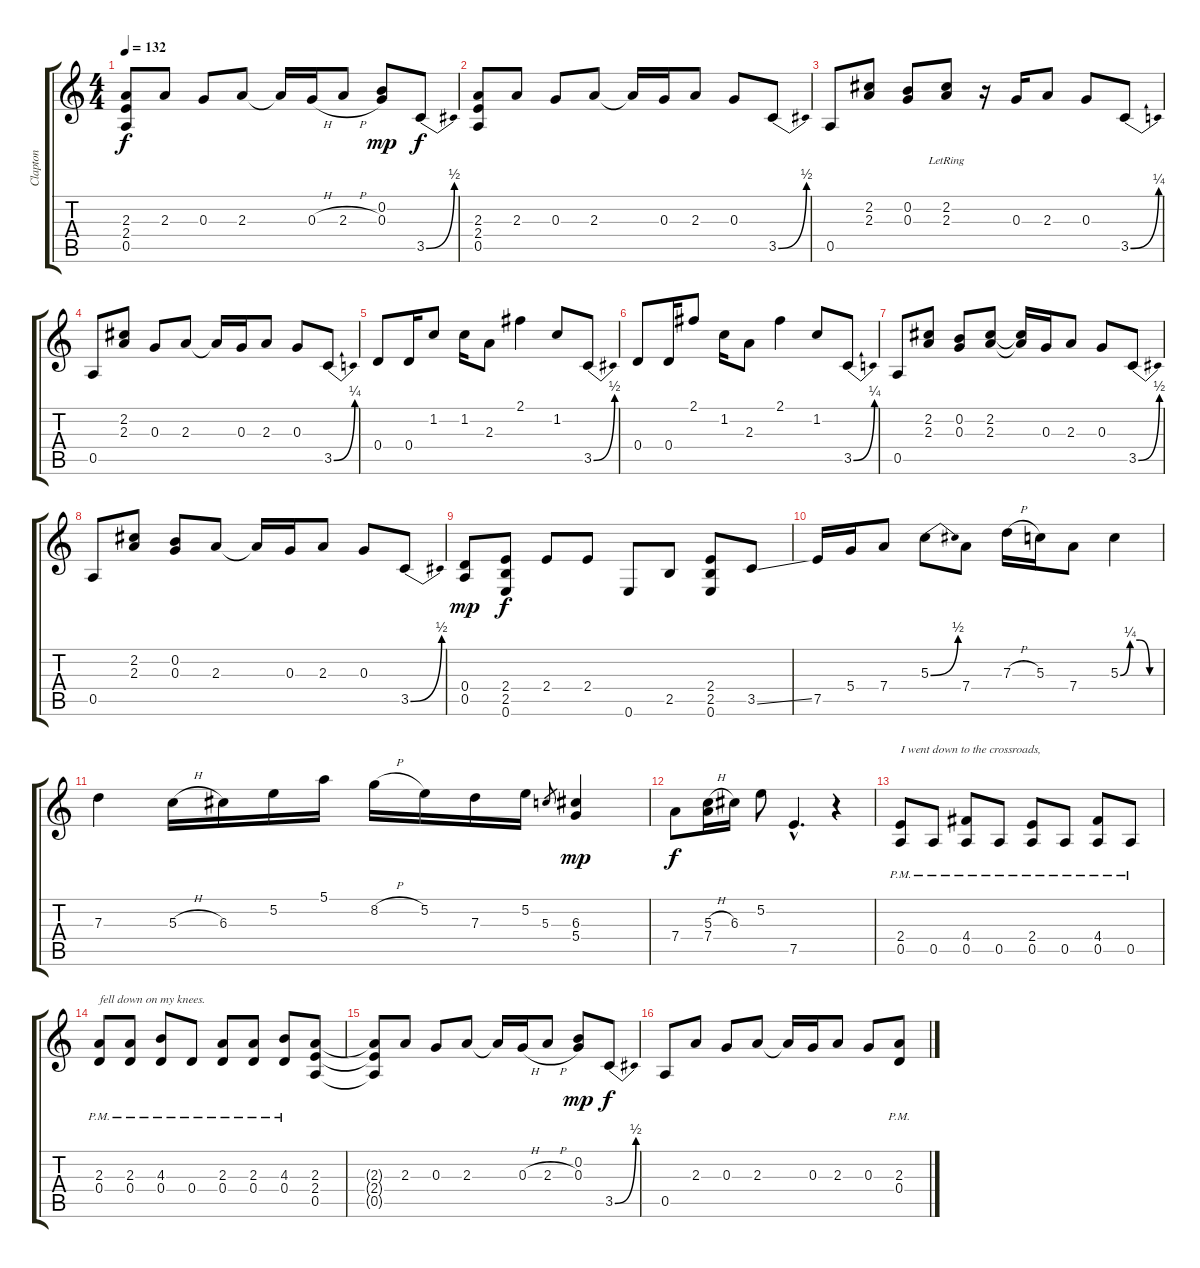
\track ("Clapton" "Clapton") {instrument overdrivenguitar}
\staff {score tabs}
\tuning (E4 B3 G3 D3 A2 E2) {hide}
\ts (4 4)
\tempo 132
\clef g2
\ks c
(2.3 2.4 0.5).8{dy f instrument overdrivenguitar} 2.3.8 0.3.8 2.3.8 2.3{t}.16 0.3{h}.16 2.3{h}.8 (0.2 0.3).8{dy mp} 3.5{be (bend 0 0 60 2)}.8{dy f} |
(2.3 2.4 0.5).8 2.3.8 0.3.8 2.3.8 2.3{t}.16 0.3.16 2.3.8 0.3.8 3.5{be (bend 0 0 60 2)}.8 |
0.5.8 (2.2 2.3).8 (0.2 0.3).8 (2.2 2.3{lr}).8 r.16 0.3.16 2.3.8 0.3.8 3.5{be (bend 0 0 60 1)}.8 |
0.5.8 (2.2 2.3).8 0.3.8 2.3.8 2.3{t}.16 0.3.16 2.3.8 0.3.8 3.5{be (bend 0 0 60 1)}.8 |
0.4.8 0.4.16 1.2.8 1.2.16 2.3.8 2.1.4 1.2.8 3.5{be (bend 0 0 60 2)}.8 |
0.4.8 0.4.16 2.1.8 1.2.16 2.3.8 2.1.4 1.2.8 3.5{be (bend 0 0 60 1)}.8 |
0.5.8 (2.2 2.3).8 (0.2 0.3).8 (2.2 2.3).8 (2.2{t} 2.3{t}).16 0.3.16 2.3.8 0.3.8 3.5{be (bend 0 0 60 2)}.8 |
0.5.8 (2.2 2.3).8 (0.2 0.3).8 2.3.8 2.3{t}.16 0.3.16 2.3.8 0.3.8 3.5{be (bend 0 0 60 2)}.8 |
(0.4 0.5).8{dy mp} (2.4 2.5 0.6).8{dy f} 2.4.8 2.4.8 0.6.8 2.5.8 (2.4 2.5 0.6).8 3.5{ss}.8 |
7.5.16 5.4.16 7.4.8 5.3{be (bend 0 0 60 2)}.8 7.4.8 7.3{h}.16 5.3.16 7.4.8 5.3{be (custom 0 0 15 1 30 1 45 0 60 0)}.4 |
7.3.4 5.3{h}.16 6.3.16 5.2.16 5.1.16 8.2{h}.16 5.2.16 7.3.16 5.2.16 5.3.8{gr} (6.3 5.4).4{dy mp} |
7.4.8{dy f} (5.3{h} 7.4).16 6.3.16 5.2.8 7.5{hac}.4{d} r.4 |
(2.4{pm} 0.5{pm}).8{txt "I went down to the crossroads," volume 8} 0.5{pm}.8 (4.4{pm} 0.5{pm}).8 0.5{pm}.8 (2.4{pm} 0.5{pm}).8 0.5{pm}.8 (4.4{pm} 0.5{pm}).8 0.5{pm}.8 |
(2.3{pm} 0.4{pm}).8{txt "fell down on my knees."} (2.3{pm} 0.4{pm}).8 (4.3{pm} 0.4{pm}).8 0.4{pm}.8 (2.3{pm} 0.4{pm}).8 (2.3{pm} 0.4{pm}).8 (4.3{pm} 0.4{pm}).8 (2.3 2.4 0.5).8{volume 16} |
(2.3{t} 2.4{t} 0.5{t}).8 2.3.8 0.3.8 2.3.8 2.3{t}.16 0.3{h}.16 2.3{h}.8 (0.2 0.3).8{dy mp} 3.5{be (bend 0 0 60 2)}.8{dy f} |
0.5.8 2.3.8 0.3.8 2.3.8 2.3{t}.16 0.3.16 2.3.8 0.3.8 (2.3{pm} 0.4{pm}).8{volume 8}
